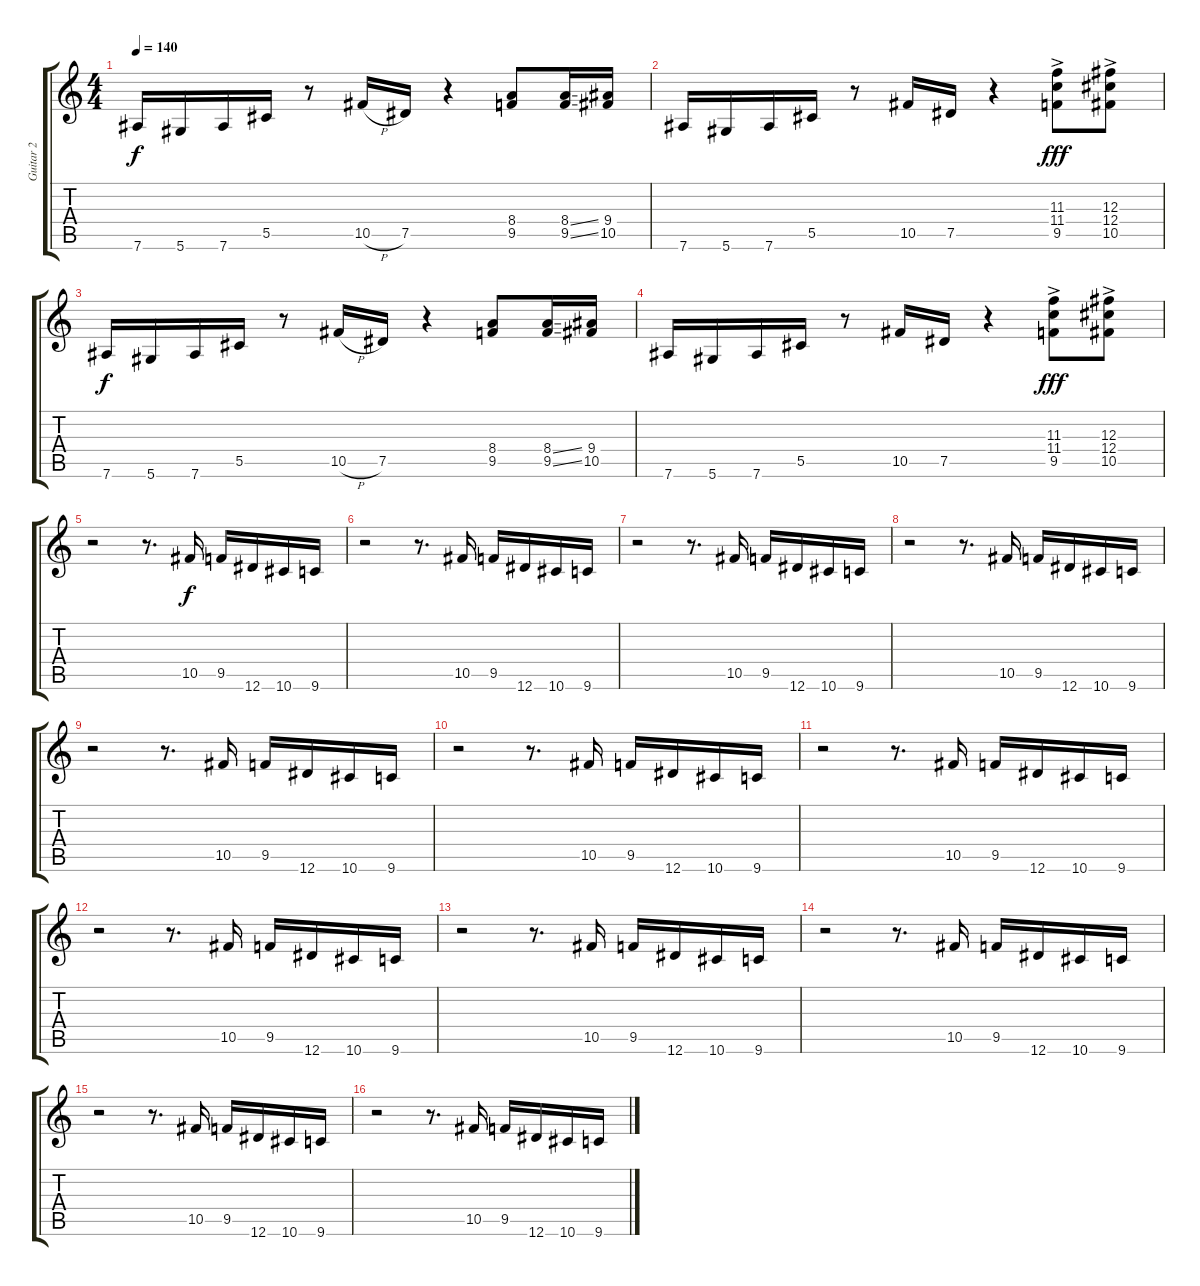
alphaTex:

\track ("Guitar 2" "Guitar 2") {instrument overdrivenguitar}
\staff {score tabs}
\tuning (Eb4 Bb3 Gb3 Db3 Ab2 Eb2) {hide}
\ts (4 4)
\tempo 140
\clef g2
\ks c
7.6.16{dy f} 5.6.16 7.6.16 5.5.16 r.8 10.5{h}.16 7.5.16 r.4 (8.4 9.5).8 (8.4{ss} 9.5{ss}).16 (9.4 10.5).16 |
7.6.16 5.6.16 7.6.16 5.5.16 r.8 10.5.16 7.5.16 r.4 (11.3{ac} 11.4{ac} 9.5{ac}).8{dy fff} (12.3{ac} 12.4{ac} 10.5{ac}).8 |
7.6.16{dy f} 5.6.16 7.6.16 5.5.16 r.8 10.5{h}.16 7.5.16 r.4 (8.4 9.5).8 (8.4{ss} 9.5{ss}).16 (9.4 10.5).16 |
7.6.16 5.6.16 7.6.16 5.5.16 r.8 10.5.16 7.5.16 r.4 (11.3{ac} 11.4{ac} 9.5{ac}).8{dy fff} (12.3{ac} 12.4{ac} 10.5{ac}).8 |
r.2 r.8{d} 10.5.16{dy f} 9.5.16 12.6.16 10.6.16 9.6.16 |
r.2 r.8{d} 10.5.16 9.5.16 12.6.16 10.6.16 9.6.16 |
r.2 r.8{d} 10.5.16 9.5.16 12.6.16 10.6.16 9.6.16 |
r.2 r.8{d} 10.5.16 9.5.16 12.6.16 10.6.16 9.6.16 |
r.2 r.8{d} 10.5.16 9.5.16 12.6.16 10.6.16 9.6.16 |
r.2 r.8{d} 10.5.16 9.5.16 12.6.16 10.6.16 9.6.16 |
r.2 r.8{d} 10.5.16 9.5.16 12.6.16 10.6.16 9.6.16 |
r.2 r.8{d} 10.5.16 9.5.16 12.6.16 10.6.16 9.6.16 |
r.2 r.8{d} 10.5.16 9.5.16 12.6.16 10.6.16 9.6.16 |
r.2 r.8{d} 10.5.16 9.5.16 12.6.16 10.6.16 9.6.16 |
r.2 r.8{d} 10.5.16 9.5.16 12.6.16 10.6.16 9.6.16 |
r.2 r.8{d} 10.5.16 9.5.16 12.6.16 10.6.16 9.6.16
